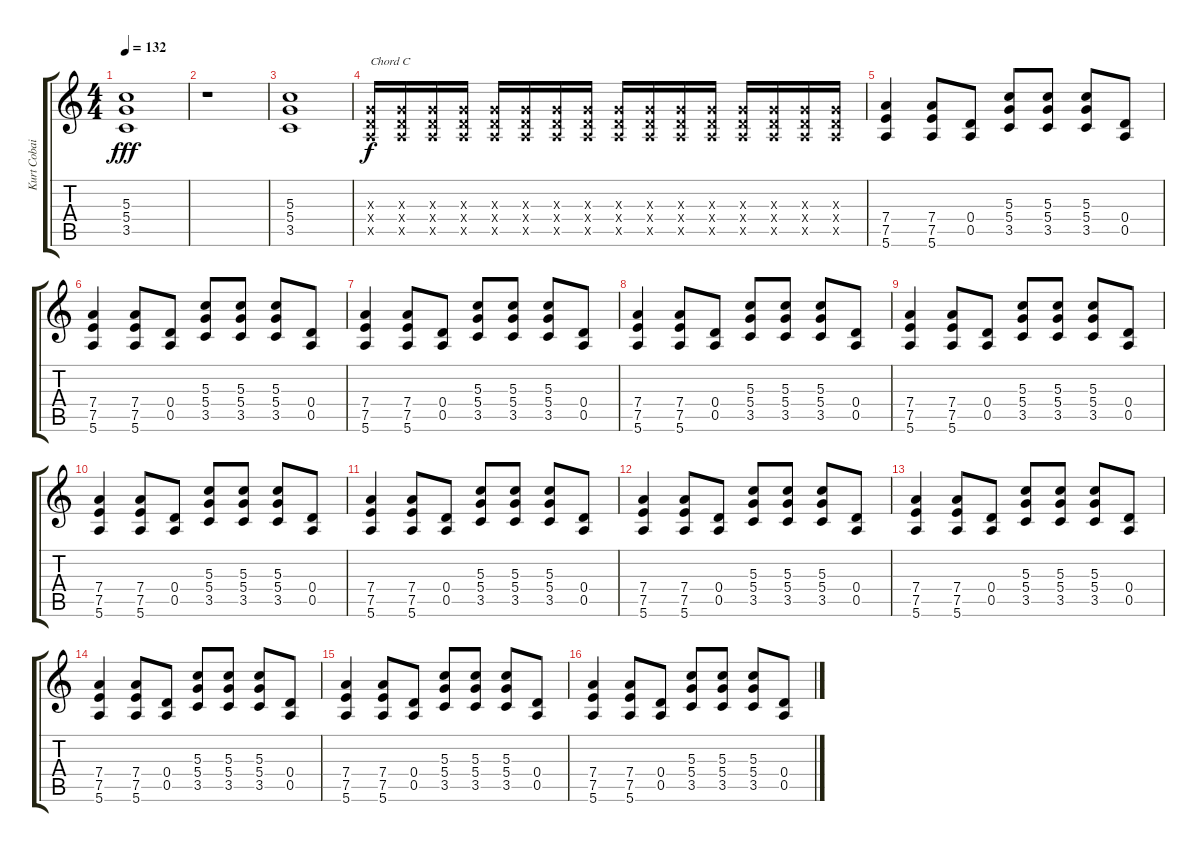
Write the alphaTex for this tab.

\track ("Kurt Cobain - Guitar" "Kurt Cobai") {instrument distortionguitar}
\staff {score tabs}
\tuning (E4 B3 G3 D3 A2 E2) {hide}
\ts (4 4)
\tempo 132
\clef g2
\ks c
(5.3 5.4 3.5).1{dy fff} |
r.1 |
(5.3 5.4 3.5).1 |
(0.3{x} 0.4{x} 0.5{x}).16{txt "Chord C" dy f} (0.3{x} 0.4{x} 0.5{x}).16 (0.3{x} 0.4{x} 0.5{x}).16 (0.3{x} 0.4{x} 0.5{x}).16 (0.3{x} 0.4{x} 0.5{x}).16 (0.3{x} 0.4{x} 0.5{x}).16 (0.3{x} 0.4{x} 0.5{x}).16 (0.3{x} 0.4{x} 0.5{x}).16 (0.3{x} 0.4{x} 0.5{x}).16 (0.3{x} 0.4{x} 0.5{x}).16 (0.3{x} 0.4{x} 0.5{x}).16 (0.3{x} 0.4{x} 0.5{x}).16 (0.3{x} 0.4{x} 0.5{x}).16 (0.3{x} 0.4{x} 0.5{x}).16 (0.3{x} 0.4{x} 0.5{x}).16 (0.3{x} 0.4{x} 0.5{x}).16 |
(7.4 7.5 5.6).4{instrument distortionguitar} (7.4 7.5 5.6).8 (0.4 0.5).8 (5.3 5.4 3.5).8 (5.3 5.4 3.5).8 (5.3 5.4 3.5).8 (0.4 0.5).8 |
(7.4 7.5 5.6).4 (7.4 7.5 5.6).8 (0.4 0.5).8 (5.3 5.4 3.5).8 (5.3 5.4 3.5).8 (5.3 5.4 3.5).8 (0.4 0.5).8 |
(7.4 7.5 5.6).4 (7.4 7.5 5.6).8 (0.4 0.5).8 (5.3 5.4 3.5).8 (5.3 5.4 3.5).8 (5.3 5.4 3.5).8 (0.4 0.5).8 |
(7.4 7.5 5.6).4 (7.4 7.5 5.6).8 (0.4 0.5).8 (5.3 5.4 3.5).8 (5.3 5.4 3.5).8 (5.3 5.4 3.5).8 (0.4 0.5).8 |
(7.4 7.5 5.6).4 (7.4 7.5 5.6).8 (0.4 0.5).8 (5.3 5.4 3.5).8 (5.3 5.4 3.5).8 (5.3 5.4 3.5).8 (0.4 0.5).8 |
(7.4 7.5 5.6).4 (7.4 7.5 5.6).8 (0.4 0.5).8 (5.3 5.4 3.5).8 (5.3 5.4 3.5).8 (5.3 5.4 3.5).8 (0.4 0.5).8 |
(7.4 7.5 5.6).4 (7.4 7.5 5.6).8 (0.4 0.5).8 (5.3 5.4 3.5).8 (5.3 5.4 3.5).8 (5.3 5.4 3.5).8 (0.4 0.5).8 |
(7.4 7.5 5.6).4 (7.4 7.5 5.6).8 (0.4 0.5).8 (5.3 5.4 3.5).8 (5.3 5.4 3.5).8 (5.3 5.4 3.5).8 (0.4 0.5).8 |
(7.4 7.5 5.6).4 (7.4 7.5 5.6).8 (0.4 0.5).8 (5.3 5.4 3.5).8 (5.3 5.4 3.5).8 (5.3 5.4 3.5).8 (0.4 0.5).8 |
(7.4 7.5 5.6).4 (7.4 7.5 5.6).8 (0.4 0.5).8 (5.3 5.4 3.5).8 (5.3 5.4 3.5).8 (5.3 5.4 3.5).8 (0.4 0.5).8 |
(7.4 7.5 5.6).4 (7.4 7.5 5.6).8 (0.4 0.5).8 (5.3 5.4 3.5).8 (5.3 5.4 3.5).8 (5.3 5.4 3.5).8 (0.4 0.5).8 |
(7.4 7.5 5.6).4 (7.4 7.5 5.6).8 (0.4 0.5).8 (5.3 5.4 3.5).8 (5.3 5.4 3.5).8 (5.3 5.4 3.5).8 (0.4 0.5).8
